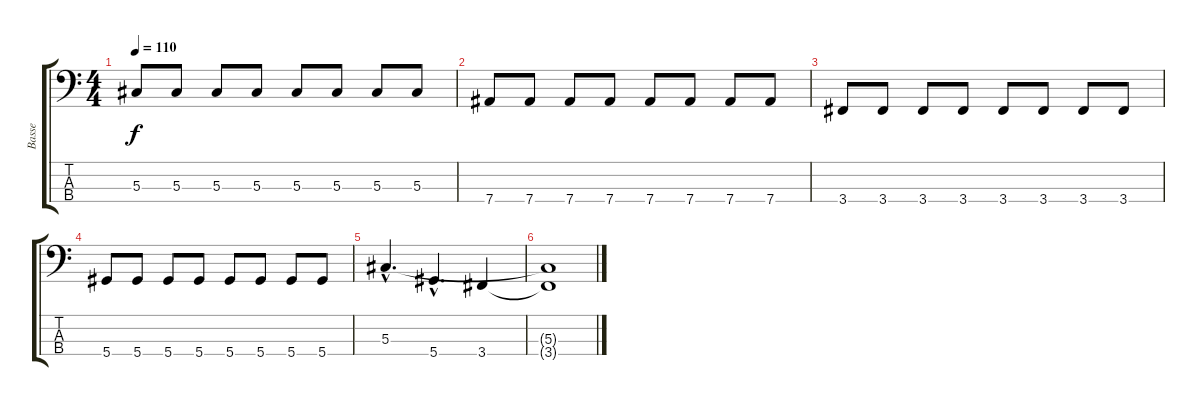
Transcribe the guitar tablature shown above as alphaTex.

\track ("Basse" "Basse") {instrument electricbassfinger}
\staff {score tabs}
\tuning (Gb2 Db2 Ab1 Eb1) {hide}
\ts (4 4)
\tempo 110
\clef f4
\ks c
5.3.8{dy f} 5.3.8 5.3.8 5.3.8 5.3.8 5.3.8 5.3.8 5.3.8 |
7.4.8 7.4.8 7.4.8 7.4.8 7.4.8 7.4.8 7.4.8 7.4.8 |
3.4.8 3.4.8 3.4.8 3.4.8 3.4.8 3.4.8 3.4.8 3.4.8 |
5.4.8 5.4.8 5.4.8 5.4.8 5.4.8 5.4.8 5.4.8 5.4.8 |
5.3{hac}.4{d} 5.4{hac}.4{d} 3.4.4 |
(5.3{t} 3.4{t}).1
